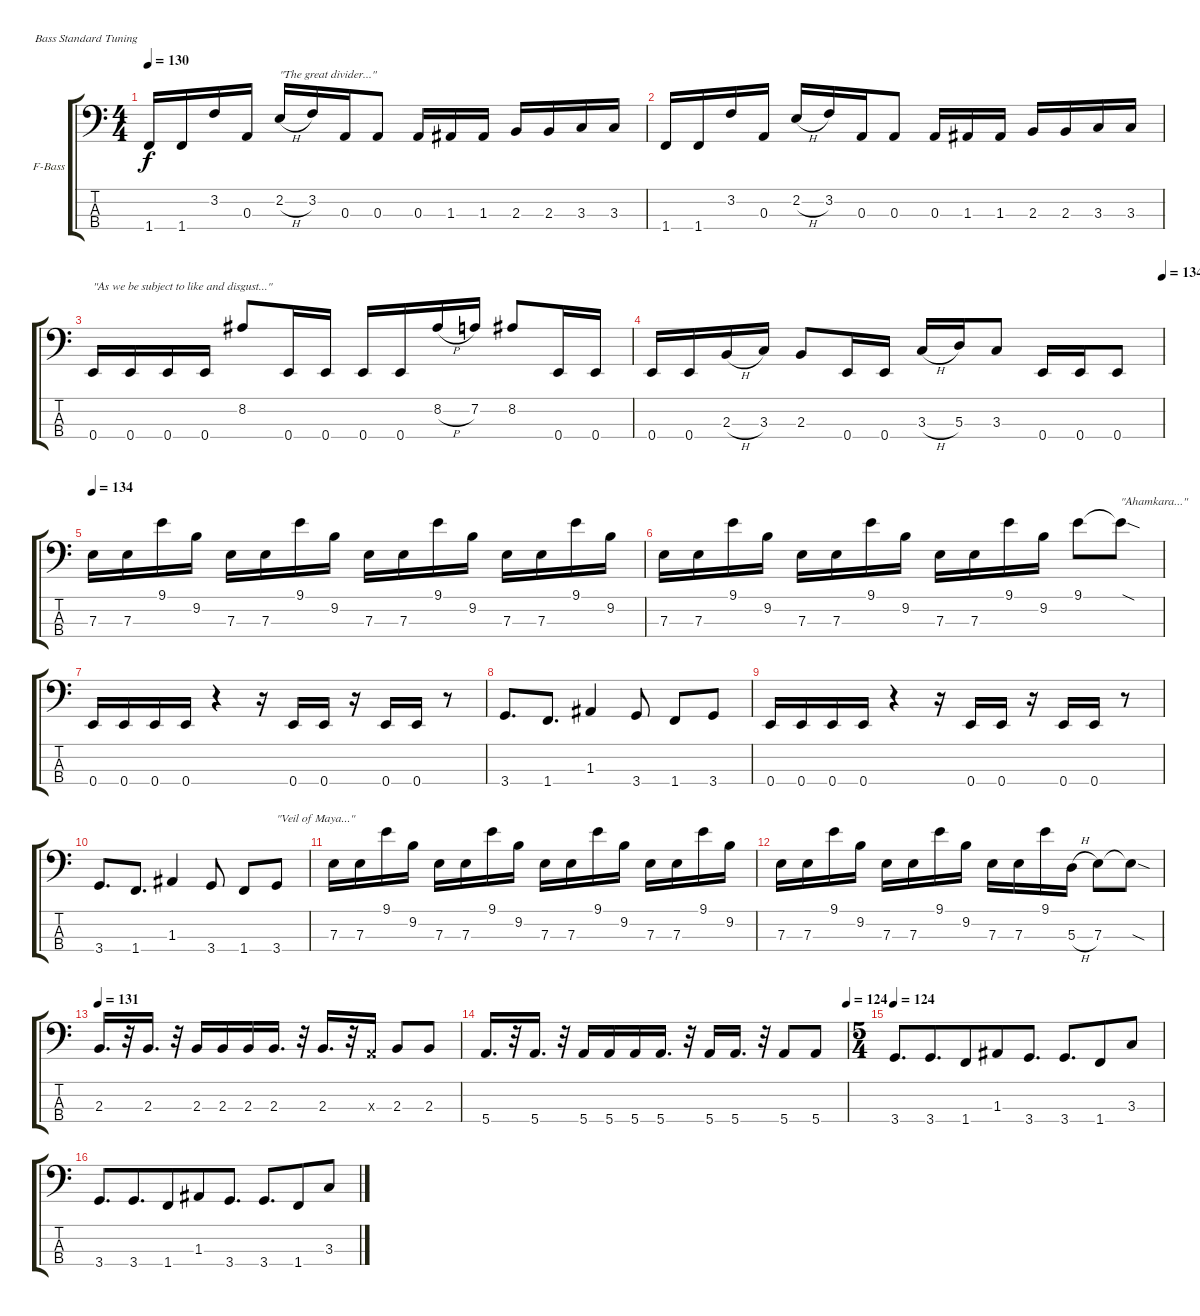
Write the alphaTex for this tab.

\bracketExtendMode groupsimilarinstruments
\firstSystemTrackNameOrientation horizontal
\otherSystemsTrackNameOrientation horizontal
\track ("Bss. I - Shawn Malone (Fretless Bass)" "F-Bass") {instrument fretlessbass}
\staff {score tabs}
\tuning (G2 D2 A1 E1)
\ts (4 4)
\tempo 130
\clef f4
\ks c
1.4.16{dy f} 1.4.16 3.2.16 0.3.16 2.2{h}.16{txt "\"The great divider...\""} 3.2.16 0.3.16 0.3.8 0.3.16 1.3.16 1.3.16 2.3.16 2.3.16 3.3.16 3.3.16 |
1.4.16 1.4.16 3.2.16 0.3.16 2.2{h}.16 3.2.16 0.3.16 0.3.8 0.3.16 1.3.16 1.3.16 2.3.16 2.3.16 3.3.16 3.3.16 |
0.4.16{txt "\"As we be subject to like and disgust...\""} 0.4.16 0.4.16 0.4.16 8.2.8 0.4.16 0.4.16 0.4.16 0.4.16 8.2{h}.16 7.2.16 8.2.8 0.4.16 0.4.16 |
\tempo (134 1)
0.4.16 0.4.16 2.3{h}.16 3.3.16 2.3.8 0.4.16 0.4.16 3.3{h}.16 5.3.16 3.3.8 0.4.16 0.4.16 0.4.8 |
\tempo 134
7.3.16 7.3.16 9.1.16 9.2.16 7.3.16 7.3.16 9.1.16 9.2.16 7.3.16 7.3.16 9.1.16 9.2.16 7.3.16 7.3.16 9.1.16 9.2.16 |
7.3.16 7.3.16 9.1.16 9.2.16 7.3.16 7.3.16 9.1.16 9.2.16 7.3.16 7.3.16 9.1.16 9.2.16 9.1.8 9.1{sod t}.8{txt "\"Ahamkara...\""} |
0.4.16 0.4.16 0.4.16 0.4.16 r.4 r.16 0.4.16 0.4.16 r.16 0.4.16 0.4.16 r.8 |
3.4.8{d} 1.4.8{d} 1.3.4 3.4.8 1.4.8 3.4.8 |
0.4.16 0.4.16 0.4.16 0.4.16 r.4 r.16 0.4.16 0.4.16 r.16 0.4.16 0.4.16 r.8 |
3.4.8{d} 1.4.8{d} 1.3.4 3.4.8 1.4.8 3.4.8{txt "\"Veil of Maya...\""} |
7.3.16 7.3.16 9.1.16 9.2.16 7.3.16 7.3.16 9.1.16 9.2.16 7.3.16 7.3.16 9.1.16 9.2.16 7.3.16 7.3.16 9.1.16 9.2.16 |
7.3.16 7.3.16 9.1.16 9.2.16 7.3.16 7.3.16 9.1.16 9.2.16 7.3.16 7.3.16 9.1.16 5.3{h}.16 7.3.8 7.3{sod t}.8 |
\beaming (8 2 2 2 2)
\tempo 131
2.3.16{d} r.32 2.3.16{d} r.32 2.3.16 2.3.16 2.3.16 2.3.16{d} r.32 2.3.16{d} r.32 0.3{x}.16 2.3.8 2.3.8 |
\tempo (124 1)
5.4.16{d} r.32 5.4.16{d} r.32 5.4.16 5.4.16 5.4.16 5.4.16{d} r.32 5.4.16 5.4.16{d} r.32 5.4.8 5.4.8 |
\ts (5 4)
\beaming (8 6 4)
\tempo 124
3.4.8{d} 3.4.8{d} 1.4.8 1.3.8 3.4.8{d} 3.4.8{d} 1.4.8 3.3.8 |
3.4.8{d} 3.4.8{d} 1.4.8 1.3.8 3.4.8{d} 3.4.8{d} 1.4.8 3.3.8
